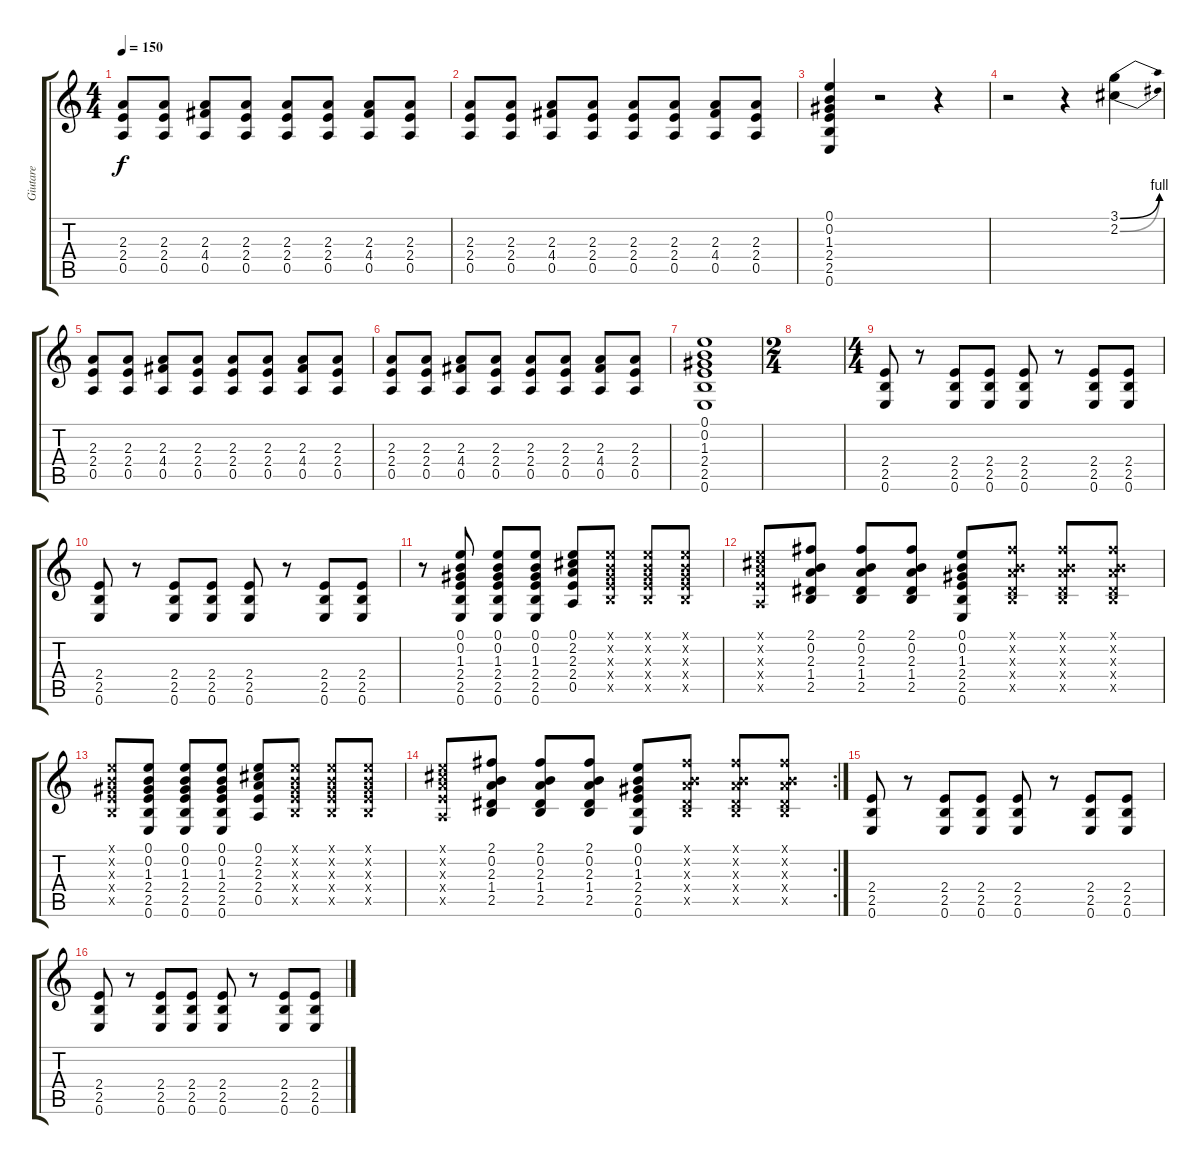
\track ("Giutare" "Giutare") {instrument electricguitarjazz}
\staff {score tabs}
\tuning (E4 B3 G3 D3 A2 E2) {hide}
\ts (4 4)
\tempo 150
\clef g2
\ks c
(2.3 2.4 0.5).8{dy f} (2.3 2.4 0.5).8 (2.3 4.4 0.5).8 (2.3 2.4 0.5).8 (2.3 2.4 0.5).8 (2.3 2.4 0.5).8 (2.3 4.4 0.5).8 (2.3 2.4 0.5).8 |
(2.3 2.4 0.5).8 (2.3 2.4 0.5).8 (2.3 4.4 0.5).8 (2.3 2.4 0.5).8 (2.3 2.4 0.5).8 (2.3 2.4 0.5).8 (2.3 4.4 0.5).8 (2.3 2.4 0.5).8 |
(0.1 0.2 1.3 2.4 2.5 0.6).4 r.2 r.4 |
r.2 r.4 (3.1{be (bend 0 0 60 4)} 2.2{be (bend 0 0 60 4)}).4 |
(2.3 2.4 0.5).8 (2.3 2.4 0.5).8 (2.3 4.4 0.5).8 (2.3 2.4 0.5).8 (2.3 2.4 0.5).8 (2.3 2.4 0.5).8 (2.3 4.4 0.5).8 (2.3 2.4 0.5).8 |
(2.3 2.4 0.5).8 (2.3 2.4 0.5).8 (2.3 4.4 0.5).8 (2.3 2.4 0.5).8 (2.3 2.4 0.5).8 (2.3 2.4 0.5).8 (2.3 4.4 0.5).8 (2.3 2.4 0.5).8 |
(0.1 0.2 1.3 2.4 2.5 0.6).1 |
\ts (2 4)
|
\ts (4 4)
(2.4 2.5 0.6).8 r.8 (2.4 2.5 0.6).8 (2.4 2.5 0.6).8 (2.4 2.5 0.6).8 r.8 (2.4 2.5 0.6).8 (2.4 2.5 0.6).8 |
(2.4 2.5 0.6).8 r.8 (2.4 2.5 0.6).8 (2.4 2.5 0.6).8 (2.4 2.5 0.6).8 r.8 (2.4 2.5 0.6).8 (2.4 2.5 0.6).8 |
r.8 (0.1 0.2 1.3 2.4 2.5 0.6).8 (0.1 0.2 1.3 2.4 2.5 0.6).8 (0.1 0.2 1.3 2.4 2.5 0.6).8 (0.1 2.2 2.3 2.4 0.5).8 (0.1{x} 0.2{x} 1.3{x} 2.4{x} 2.5{x}).8 (0.1{x} 0.2{x} 1.3{x} 2.4{x} 2.5{x}).8 (0.1{x} 0.2{x} 1.3{x} 2.4{x} 2.5{x}).8 |
(0.1{x} 2.2{x} 2.3{x} 2.4{x} 0.5{x}).8 (2.1 0.2 2.3 1.4 2.5).8 (2.1 0.2 2.3 1.4 2.5).8 (2.1 0.2 2.3 1.4 2.5).8 (0.1 0.2 1.3 2.4 2.5 0.6).8 (2.1{x} 0.2{x} 2.3{x} 1.4{x} 2.5{x}).8 (2.1{x} 0.2{x} 2.3{x} 1.4{x} 2.5{x}).8 (2.1{x} 0.2{x} 2.3{x} 1.4{x} 2.5{x}).8 |
(0.1{x} 0.2{x} 1.3{x} 2.4{x} 2.5{x}).8 (0.1 0.2 1.3 2.4 2.5 0.6).8 (0.1 0.2 1.3 2.4 2.5 0.6).8 (0.1 0.2 1.3 2.4 2.5 0.6).8 (0.1 2.2 2.3 2.4 0.5).8 (0.1{x} 0.2{x} 1.3{x} 2.4{x} 2.5{x}).8 (0.1{x} 0.2{x} 1.3{x} 2.4{x} 2.5{x}).8 (0.1{x} 0.2{x} 1.3{x} 2.4{x} 2.5{x}).8 |
\rc 2
(0.1{x} 2.2{x} 2.3{x} 2.4{x} 0.5{x}).8 (2.1 0.2 2.3 1.4 2.5).8 (2.1 0.2 2.3 1.4 2.5).8 (2.1 0.2 2.3 1.4 2.5).8 (0.1 0.2 1.3 2.4 2.5 0.6).8 (2.1{x} 0.2{x} 2.3{x} 1.4{x} 2.5{x}).8 (2.1{x} 0.2{x} 2.3{x} 1.4{x} 2.5{x}).8 (2.1{x} 0.2{x} 2.3{x} 1.4{x} 2.5{x}).8 |
(2.4 2.5 0.6).8 r.8 (2.4 2.5 0.6).8 (2.4 2.5 0.6).8 (2.4 2.5 0.6).8 r.8 (2.4 2.5 0.6).8 (2.4 2.5 0.6).8 |
(2.4 2.5 0.6).8 r.8 (2.4 2.5 0.6).8 (2.4 2.5 0.6).8 (2.4 2.5 0.6).8 r.8 (2.4 2.5 0.6).8 (2.4 2.5 0.6).8
